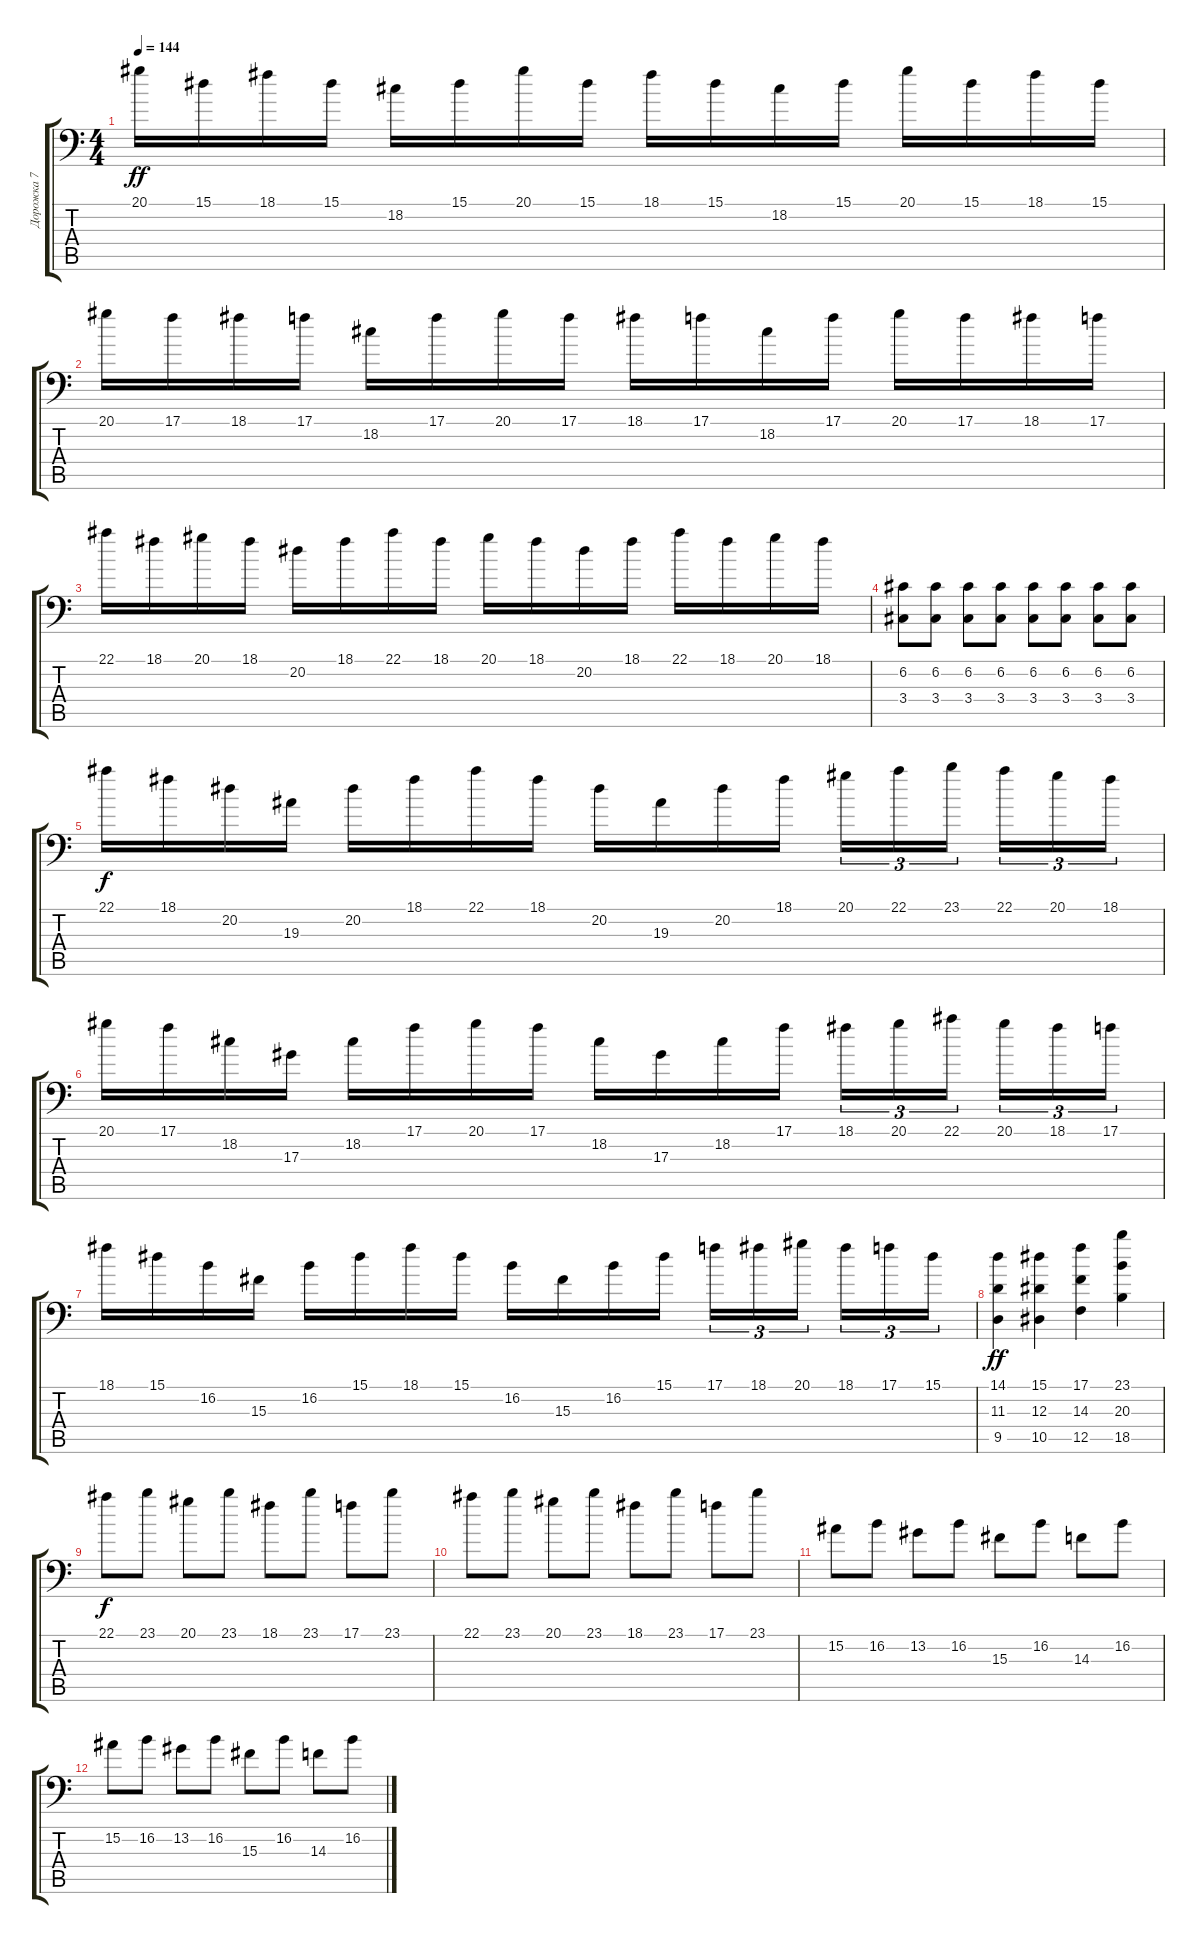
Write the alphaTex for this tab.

\track ("Дорожка 7" "Дорожка 7") {instrument harpsichord}
\staff {score tabs}
\tuning (C4 G3 Eb3 Bb2 F2 Bb1) {hide}
\ts (4 4)
\tempo 144
\clef f4
\ks c
20.1.16{dy ff} 15.1.16 18.1.16 15.1.16 18.2.16 15.1.16 20.1.16 15.1.16 18.1.16 15.1.16 18.2.16 15.1.16 20.1.16 15.1.16 18.1.16 15.1.16 |
20.1.16 17.1.16 18.1.16 17.1.16 18.2.16 17.1.16 20.1.16 17.1.16 18.1.16 17.1.16 18.2.16 17.1.16 20.1.16 17.1.16 18.1.16 17.1.16 |
22.1.16 18.1.16 20.1.16 18.1.16 20.2.16 18.1.16 22.1.16 18.1.16 20.1.16 18.1.16 20.2.16 18.1.16 22.1.16 18.1.16 20.1.16 18.1.16 |
(6.2 3.4).8 (6.2 3.4).8 (6.2 3.4).8 (6.2 3.4).8 (6.2 3.4).8 (6.2 3.4).8 (6.2 3.4).8 (6.2 3.4).8 |
22.1.16{dy f} 18.1.16 20.2.16 19.3.16 20.2.16 18.1.16 22.1.16 18.1.16 20.2.16 19.3.16 20.2.16 18.1.16 20.1.16{tu (3 2)} 22.1.16{tu (3 2)} 23.1.16{tu (3 2) beam splitsecondary} 22.1.16{tu (3 2)} 20.1.16{tu (3 2)} 18.1.16{tu (3 2)} |
20.1.16 17.1.16 18.2.16 17.3.16 18.2.16 17.1.16 20.1.16 17.1.16 18.2.16 17.3.16 18.2.16 17.1.16 18.1.16{tu (3 2)} 20.1.16{tu (3 2)} 22.1.16{tu (3 2) beam splitsecondary} 20.1.16{tu (3 2)} 18.1.16{tu (3 2)} 17.1.16{tu (3 2)} |
18.1.16 15.1.16 16.2.16 15.3.16 16.2.16 15.1.16 18.1.16 15.1.16 16.2.16 15.3.16 16.2.16 15.1.16 17.1.16{tu (3 2)} 18.1.16{tu (3 2)} 20.1.16{tu (3 2) beam splitsecondary} 18.1.16{tu (3 2)} 17.1.16{tu (3 2)} 15.1.16{tu (3 2)} |
(14.1 11.3 9.5).4{dy ff} (15.1 12.3 10.5).4 (17.1 14.3 12.5).4 (23.1 20.3 18.5).4 |
22.1.8{dy f} 23.1.8 20.1.8 23.1.8 18.1.8 23.1.8 17.1.8 23.1.8 |
22.1.8 23.1.8 20.1.8 23.1.8 18.1.8 23.1.8 17.1.8 23.1.8 |
15.2.8 16.2.8 13.2.8 16.2.8 15.3.8 16.2.8 14.3.8 16.2.8 |
15.2.8 16.2.8 13.2.8 16.2.8 15.3.8 16.2.8 14.3.8 16.2.8
